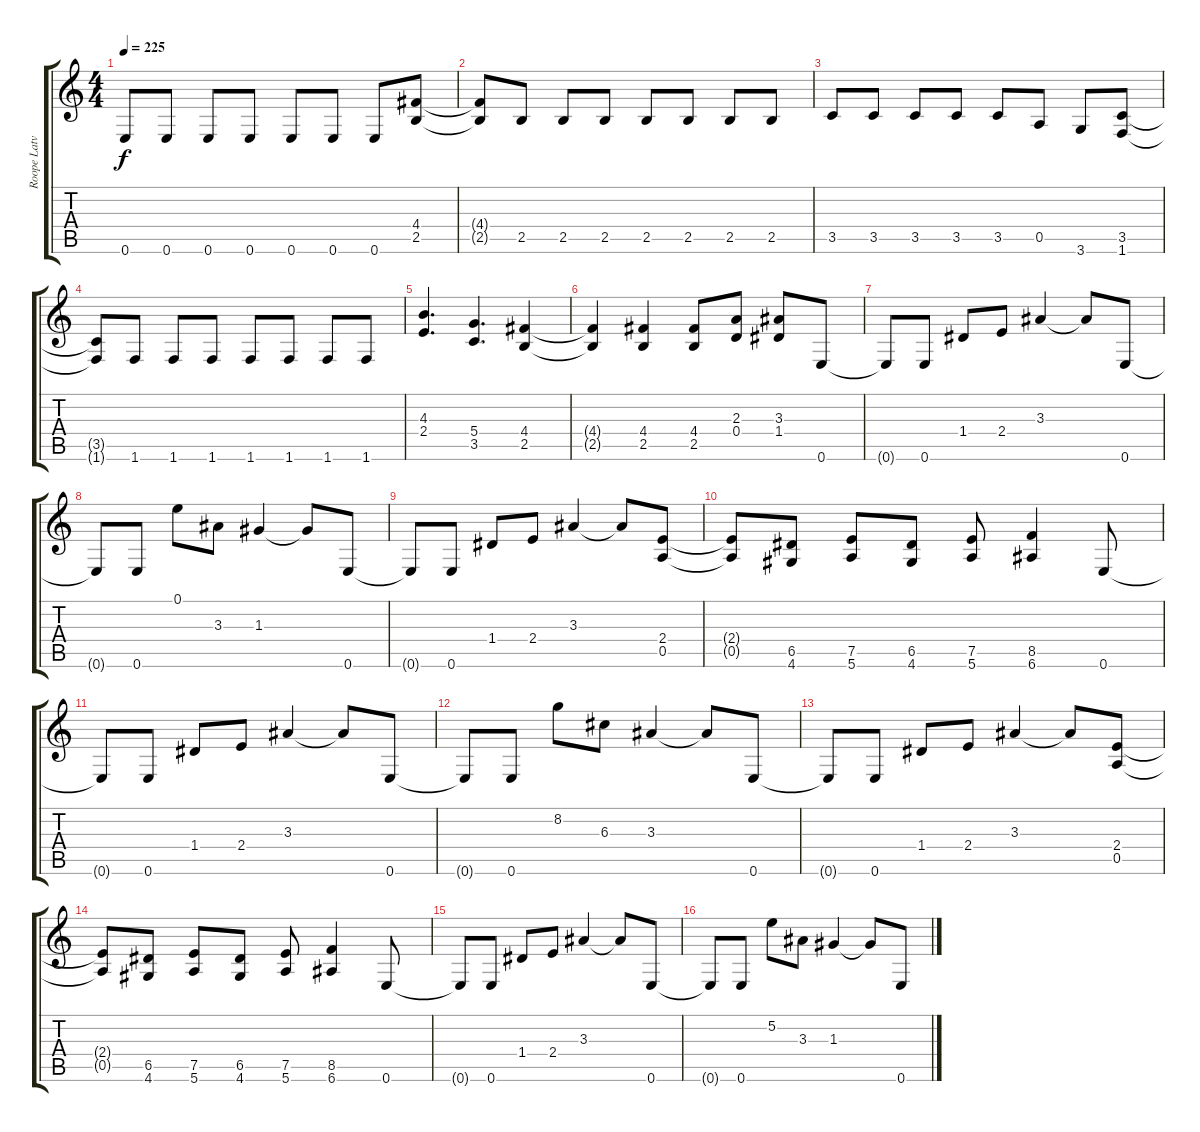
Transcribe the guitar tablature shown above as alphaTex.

\track ("Roope Latvala" "Roope Latv") {instrument distortionguitar}
\staff {score tabs}
\tuning (E4 B3 G3 D3 A2 E2) {hide}
\ts (4 4)
\tempo 225
\clef g2
\ks c
0.6.8{dy f} 0.6.8 0.6.8 0.6.8 0.6.8 0.6.8 0.6.8 (4.4 2.5).8 |
(4.4{t} 2.5{t}).8 2.5.8 2.5.8 2.5.8 2.5.8 2.5.8 2.5.8 2.5.8 |
3.5.8 3.5.8 3.5.8 3.5.8 3.5.8 0.5.8 3.6.8 (3.5 1.6).8 |
(3.5{t} 1.6{t}).8 1.6.8 1.6.8 1.6.8 1.6.8 1.6.8 1.6.8 1.6.8 |
(4.3 2.4).4{d} (5.4 3.5).4{d} (4.4 2.5).4 |
(4.4{t} 2.5{t}).4 (4.4 2.5).4 (4.4 2.5).8 (2.3 0.4).8 (3.3 1.4).8 0.6.8 |
0.6{t}.8 0.6.8 1.4.8 2.4.8 3.3.4 3.3{t}.8 0.6.8 |
0.6{t}.8 0.6.8 0.1.8 3.3.8 1.3.4 1.3{t}.8 0.6.8 |
0.6{t}.8 0.6.8 1.4.8 2.4.8 3.3.4 3.3{t}.8 (2.4 0.5).8 |
(2.4{t} 0.5{t}).8 (6.5 4.6).8 (7.5 5.6).8 (6.5 4.6).8 (7.5 5.6).8 (8.5 6.6).4 0.6.8 |
0.6{t}.8 0.6.8 1.4.8 2.4.8 3.3.4 3.3{t}.8 0.6.8 |
0.6{t}.8 0.6.8 8.2.8 6.3.8 3.3.4 3.3{t}.8 0.6.8 |
0.6{t}.8 0.6.8 1.4.8 2.4.8 3.3.4 3.3{t}.8 (2.4 0.5).8 |
(2.4{t} 0.5{t}).8 (6.5 4.6).8 (7.5 5.6).8 (6.5 4.6).8 (7.5 5.6).8 (8.5 6.6).4 0.6.8 |
0.6{t}.8 0.6.8 1.4.8 2.4.8 3.3.4 3.3{t}.8 0.6.8 |
0.6{t}.8 0.6.8 5.2.8 3.3.8 1.3.4 1.3{t}.8 0.6.8
